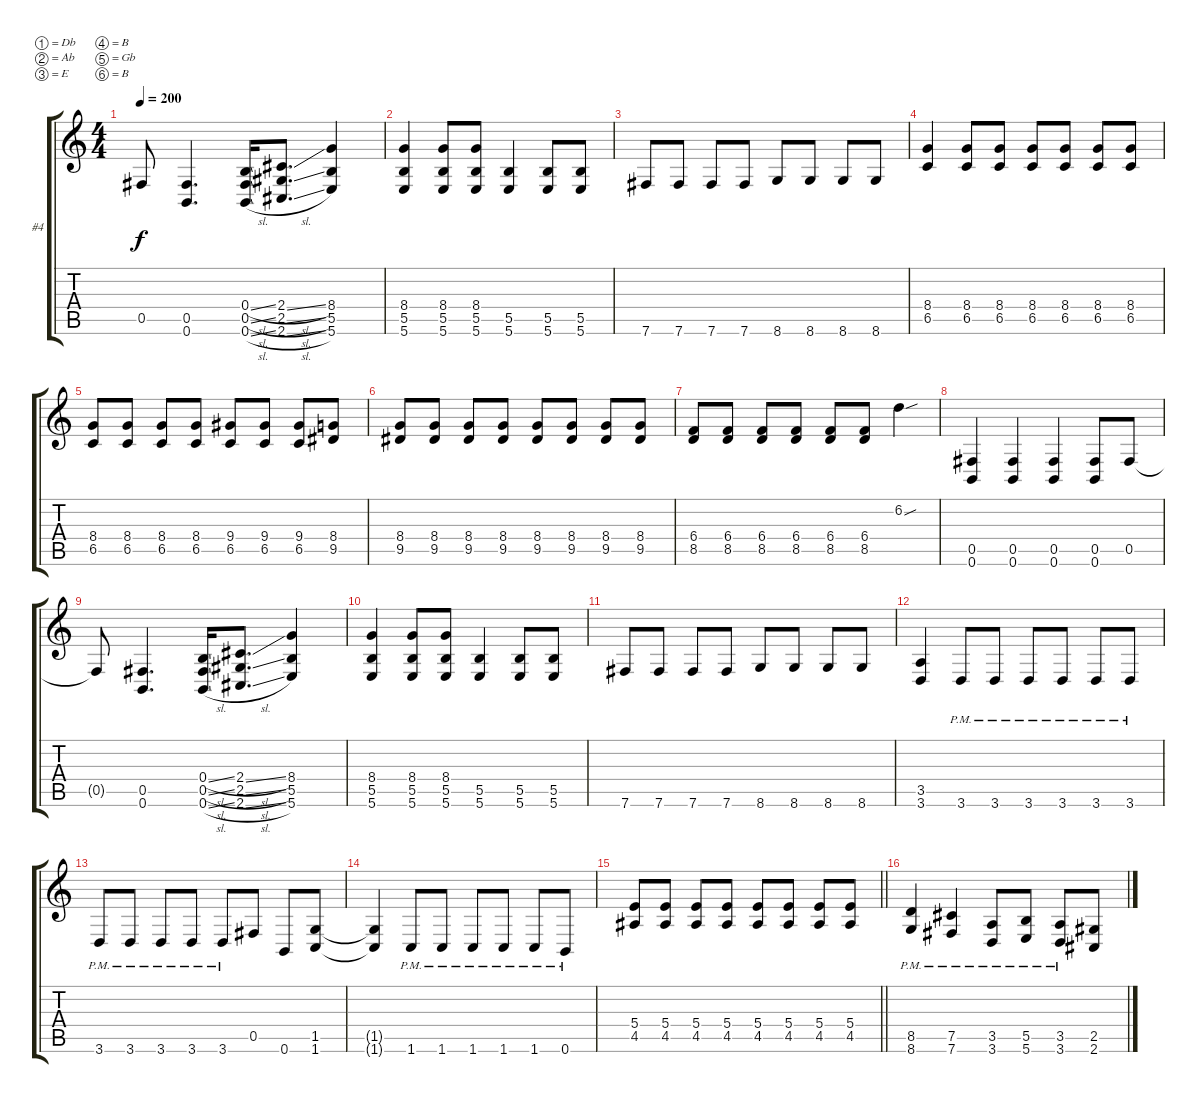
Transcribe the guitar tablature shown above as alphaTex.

\bracketExtendMode groupsimilarinstruments
\firstSystemTrackNameOrientation horizontal
\otherSystemsTrackNameOrientation horizontal
\track ("Jim Root" "#4") {instrument distortionguitar}
\staff {score tabs}
\tuning (Db4 Ab3 E3 B2 Gb2 B1)
\ts (4 4)
\tempo 200
\clef g2
\ks c
0.5{t}.8{dy f} (0.5 0.6).4{d} (0.4{sl} 0.5{sl} 0.6{sl}).16 (2.4{sl} 2.5{sl} 2.6{sl}).8{d} (8.4 5.5 5.6).4 |
(8.4 5.5 5.6).4 (8.4 5.5 5.6).8 (8.4 5.5 5.6).8 (5.5 5.6).4 (5.5 5.6).8 (5.5 5.6).8 |
7.6.8 7.6.8 7.6.8 7.6.8 8.6.8 8.6.8 8.6.8 8.6.8 |
(8.4 6.5).4 (8.4 6.5).8 (8.4 6.5).8 (8.4 6.5).8 (8.4 6.5).8 (8.4 6.5).8 (8.4 6.5).8 |
(8.4 6.5).8 (8.4 6.5).8 (8.4 6.5).8 (8.4 6.5).8 (9.4 6.5).8 (9.4 6.5).8 (9.4 6.5).8 (8.4 9.5).8 |
(8.4 9.5).8 (8.4 9.5).8 (8.4 9.5).8 (8.4 9.5).8 (8.4 9.5).8 (8.4 9.5).8 (8.4 9.5).8 (8.4 9.5).8 |
(6.4 8.5).8 (6.4 8.5).8 (6.4 8.5).8 (6.4 8.5).8 (6.4 8.5).8 (6.4 8.5).8 6.2{sou}.4 |
(0.5 0.6).4 (0.5 0.6).4 (0.5 0.6).4 (0.5 0.6).8 0.5.8 |
0.5{t}.8 (0.5 0.6).4{d} (0.4{sl} 0.5{sl} 0.6{sl}).16 (2.4{sl} 2.5{sl} 2.6{sl}).8{d} (8.4 5.5 5.6).4 |
(8.4 5.5 5.6).4 (8.4 5.5 5.6).8 (8.4 5.5 5.6).8 (5.5 5.6).4 (5.5 5.6).8 (5.5 5.6).8 |
7.6.8 7.6.8 7.6.8 7.6.8 8.6.8 8.6.8 8.6.8 8.6.8 |
(3.5 3.6).4 3.6{pm}.8 3.6{pm}.8 3.6{pm}.8 3.6{pm}.8 3.6{pm}.8 3.6{pm}.8 |
3.6{pm}.8 3.6{pm}.8 3.6{pm}.8 3.6{pm}.8 3.6{pm}.8 0.5.8 0.6.8 (1.5 1.6).8 |
(1.5{t} 1.6{t}).4 1.6{pm}.8 1.6{pm}.8 1.6{pm}.8 1.6{pm}.8 1.6{pm}.8 0.6{pm}.8 |
\barLineRight lightlight
(5.4 4.5).8 (5.4 4.5).8 (5.4 4.5).8 (5.4 4.5).8 (5.4 4.5).8 (5.4 4.5).8 (5.4 4.5).8 (5.4 4.5).8 |
(8.5{pm} 8.6{pm}).4 (7.5{pm} 7.6{pm}).4 (3.5{pm} 3.6{pm}).8 (5.5{pm} 5.6{pm}).8 (3.5{pm} 3.6{pm}).8 (2.5 2.6).8
